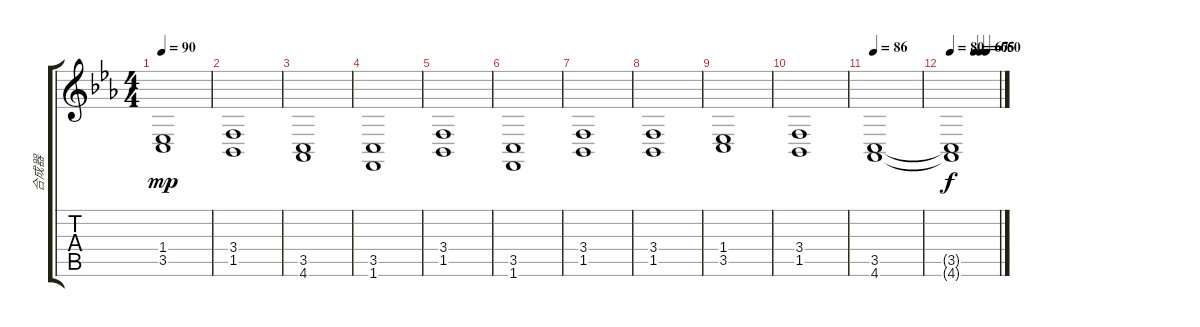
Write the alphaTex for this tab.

\track ("合成器" "合成器") {instrument pad2warm}
\staff {score tabs}
\tuning (E4 B3 G3 D3 A2 E2) {hide}
\ts (4 4)
\tempo 90
\clef g2
\ks eb
(1.4 3.5).1{dy mp} |
(3.4 1.5).1 |
(3.5 4.6).1 |
(3.5 1.6).1 |
(3.4 1.5).1 |
(3.5 1.6).1 |
(3.4 1.5).1 |
(3.4 1.5).1 |
(1.4 3.5).1 |
(3.4 1.5).1 |
\tempo 86
(3.5 4.6).1 |
\tempo 80
\tempo (67 0.5)
\tempo (65 0.625)
\tempo (60 0.75)
(3.5{t} 4.6{t}).1{dy f}
